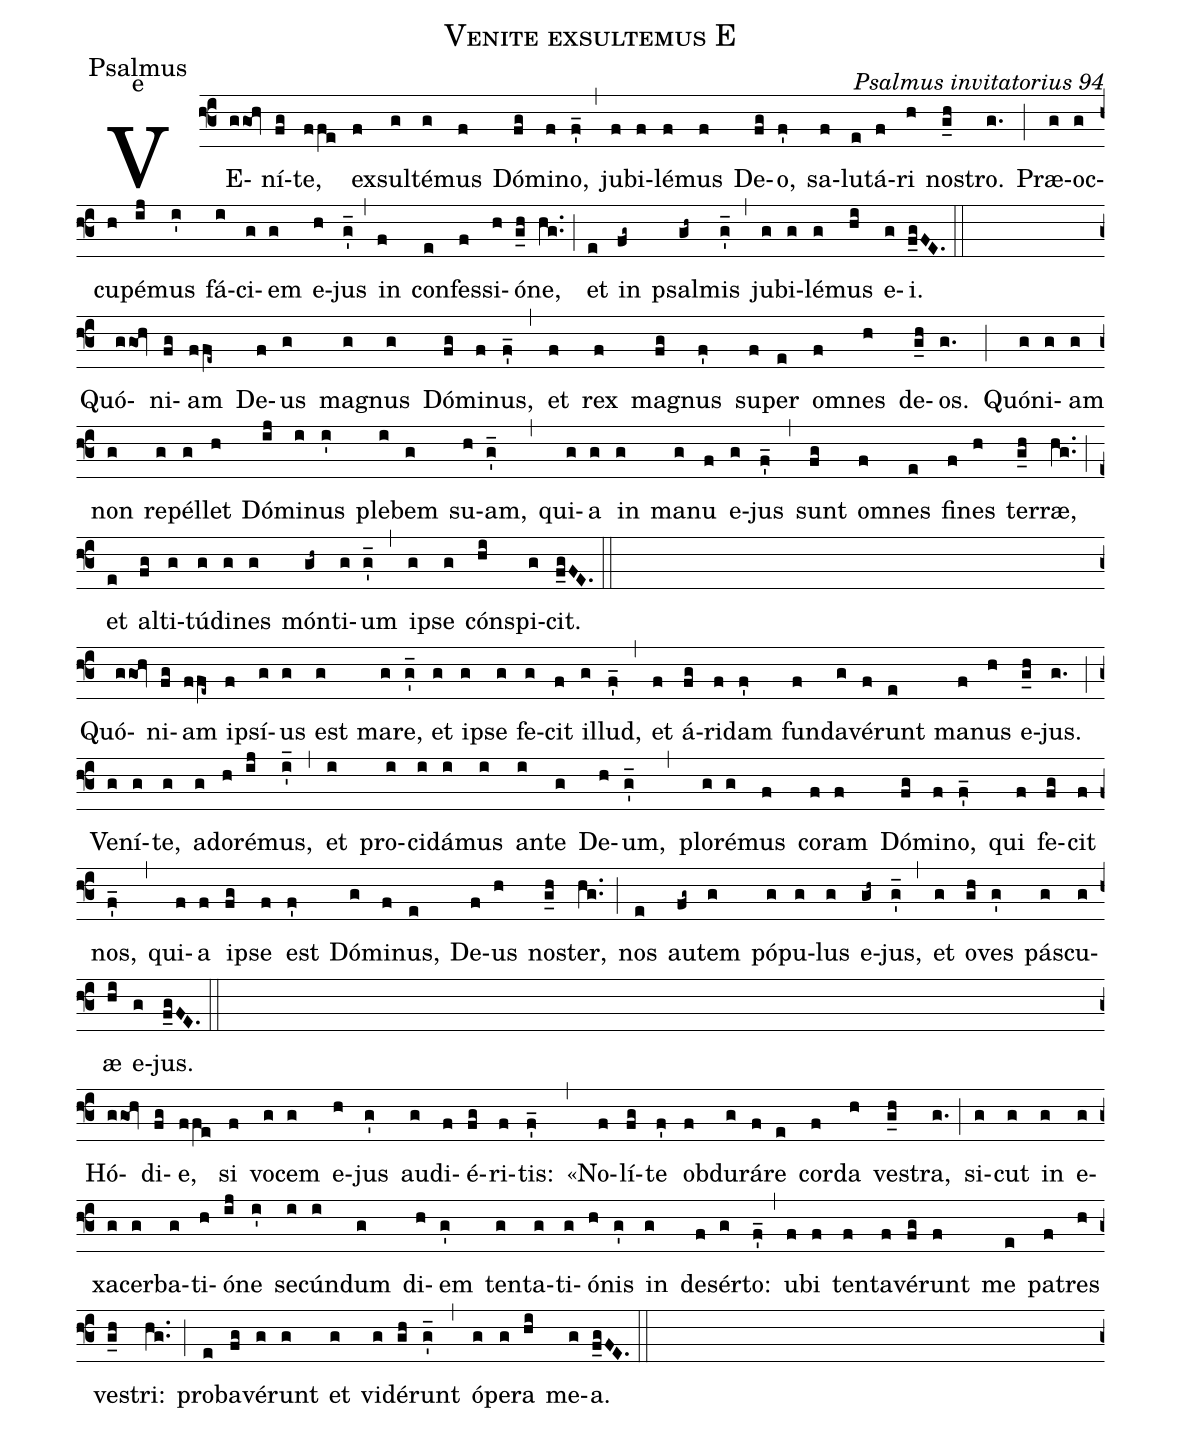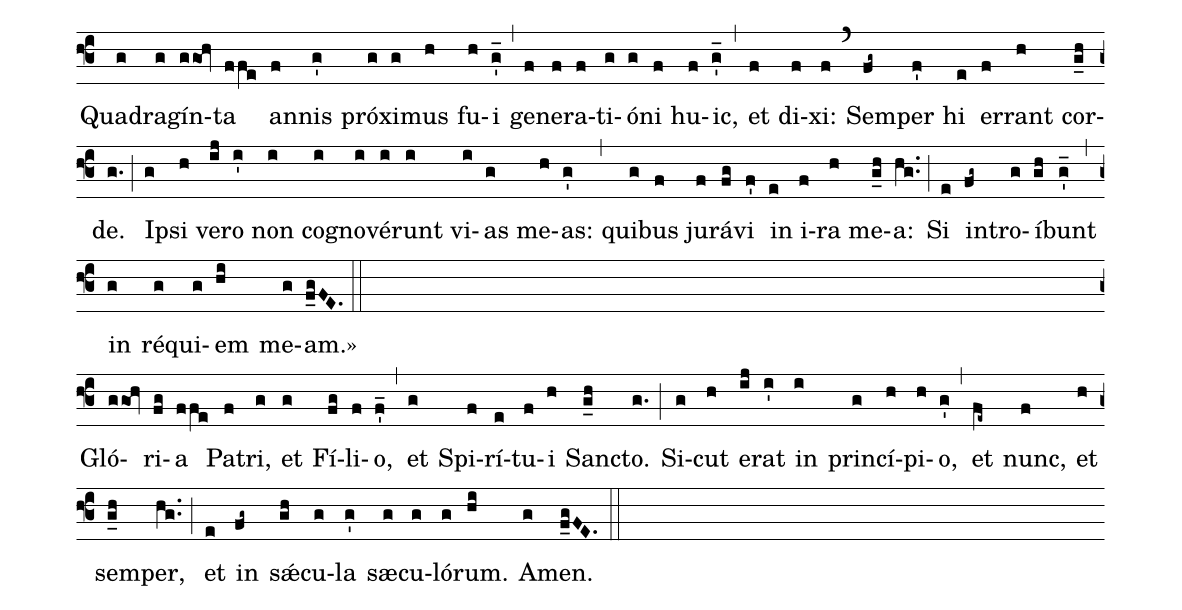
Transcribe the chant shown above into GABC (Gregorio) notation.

name:Venite exsultemus E;
office-part:Psalmus;
mode:e;
commentary:Psalmus  invitatorius 94;
%%
(f3)VE(g/goh)ní(fg)te,(f/fe) ex(f)sul(g)té(g)mus(f) Dó(fg)mi(f)no,(f_') (,) ju(f)bi(f)lé(f)mus(f) De(fg)o,(f') sa(f)lu(e)tá(f)ri(h) no(g_h)stro.(g.) (;) Præ(g)oc(g)cu(h)pé(ij)mus(i') fá(i)ci(g)em(g) e(h)jus(g_') (,) in(f) con(e)fes(f)si(h)ó(g_h)ne,(hg..) (;) et(e) in(fg~) psal(gh~)mis(g_') (,) ju(g)bi(g)lé(g)mus(hi) e(g)i.(f_gFE.) (::Z)

Quó(g/goh)ni(fg)am(f/fe~) De(f)us(g) ma(g)gnus(g) Dó(fg)mi(f)nus,(f_') (,) et(f) rex(f) ma(fg)gnus(f') su(f)per(e) om(f)nes(h) de(g_h)os.(g.) (;) Quó(g)ni(g)am(g) non(g) re(g)pél(g)let(h) Dó(ij)mi(i)nus(i') ple(i)bem(g) su(h)am,(g_') (,) qui(g)a(g) in(g) ma(g)nu(f) e(g)jus(f_') (,) sunt(fg) om(f)nes(e) fi(f)nes(h) ter(g_h)ræ,(hg..) (;) et(e) al(fg)ti(g)tú(g)di(g)nes(g) món(gh~)ti(g)um(g_') (,) i(g)pse(g) cón(hi)spi(g)cit.(f_gFE.) (::Z)

Quó(g/goh)ni(fg)am(f/fe~) i(f)psí(g)us(g) est(g) ma(g)re,(g_') et(g) i(g)pse(g) fe(g)cit(f) il(g)lud,(f_') (,) et(f) á(fg)ri(f)dam(f') fun(f)da(g)vé(f)runt(e) ma(f)nus(h) e(g_h)jus.(g.) (;) Ve(g)ní(g)te,(g) a(g)do(h)ré(ij)mus,(i'_) (,) et(i) pro(i)ci(i)dá(i)mus(i) an(i)te(g) De(h)um,(g_') (,) plo(g)ré(g)mus(f) co(f)ram(f) Dó(fg)mi(f)no,(f_') qui(f) fe(fg)cit(f) nos,(f'_) (,) qui(f)a(f) i(fg)pse(f) est(f') Dó(g)mi(f)nus,(e) De(f)us(h) no(g_h)ster,(hg..) (;) nos(e) au(fg~)tem(g) pó(g)pu(g)lus(g) e(gh~)jus,(g_') (,) et(g) o(gh)ves(g') pá(g)scu(g)æ(hi) e(g)jus.(f_gFE.) (::Z)

Hó(g/goh)di(fg)e,(f/fe) si(f) vo(g)cem(g) e(h)jus(g') au(g)di(f)é(fg)ri(f)tis:(f_') (,)
«No(f)lí(fg)te(f') ob(f)du(g)rá(f)re(e) cor(f)da(h) ve(g_h)stra,(g.) (;) si(g)cut(g) in(g) e(g)xa(g)cer(g)ba(g)ti(h)ó(ij)ne(i') se(i)cún(i)dum(g) di(h)em(g') ten(g)ta(g)ti(g)ó(h)nis(g') in(g) de(f)sér(g)to:(f_') (,) u(f)bi(f) ten(f)ta(f)vé(fg)runt(f) me(e) pa(f)tres(h) ve(g_h)stri:(hg..) (;) pro(e)ba(fg)vé(g)runt(g) et(g) vi(g)dé(gh)runt(g_') (,) ó(g)pe(g)ra(hi) me(g)a.(f_gFE.) (::Z)

Qua(g)dra(g)gín(g/goh)ta(f/fe) an(f)nis(g') pró(g)xi(g)mus(h) fu(h)i(g_') (,) ge(f)ne(f)ra(f)ti(g)ó(g)ni(f) hu(f)ic,(g_') (,) et(f) di(f)xi:(f) (`) Sem(fg~)per(f') hi(e) er(f)rant(h) cor(g_h)de.(g.) (;) I(g)psi(h) ve(ij)ro(i') non(i) co(i)gno(i)vé(i)runt(i) vi(i)as(g) me(h)as:(g') (,) qui(g)bus(f) ju(f)rá(fg)vi(f') in(e) i(f)ra(h) me(g_h)a:(hg..) (;) Si(e) in(fg~)tro(g)í(gh)bunt(g_') (,) in(g) ré(g)qui(g)em(hi) me(g)am.»(f_gFE.) (::Z)

Gló(g/goh)ri(fg)a(f/fe) Pa(f)tri,(g) et(g) Fí(fg)li(f)o,(f_') (,) et(g) Spi(f)rí(e)tu(f)i(h) San(g_h)cto.(g.) (;) Si(g)cut(h) e(ij)rat(i') in(i) prin(g)cí(h)pi(h)o,(g') (,) et(fe~) nunc,(f) et(h) sem(g_h)per,(hg..) (;) et(e) in(fg~) s<sp>'ae</sp>(gh)cu(g)la(g') sæ(g)cu(g)ló(g)rum.(hi) A(g)men.(f_gFE.) (::)
